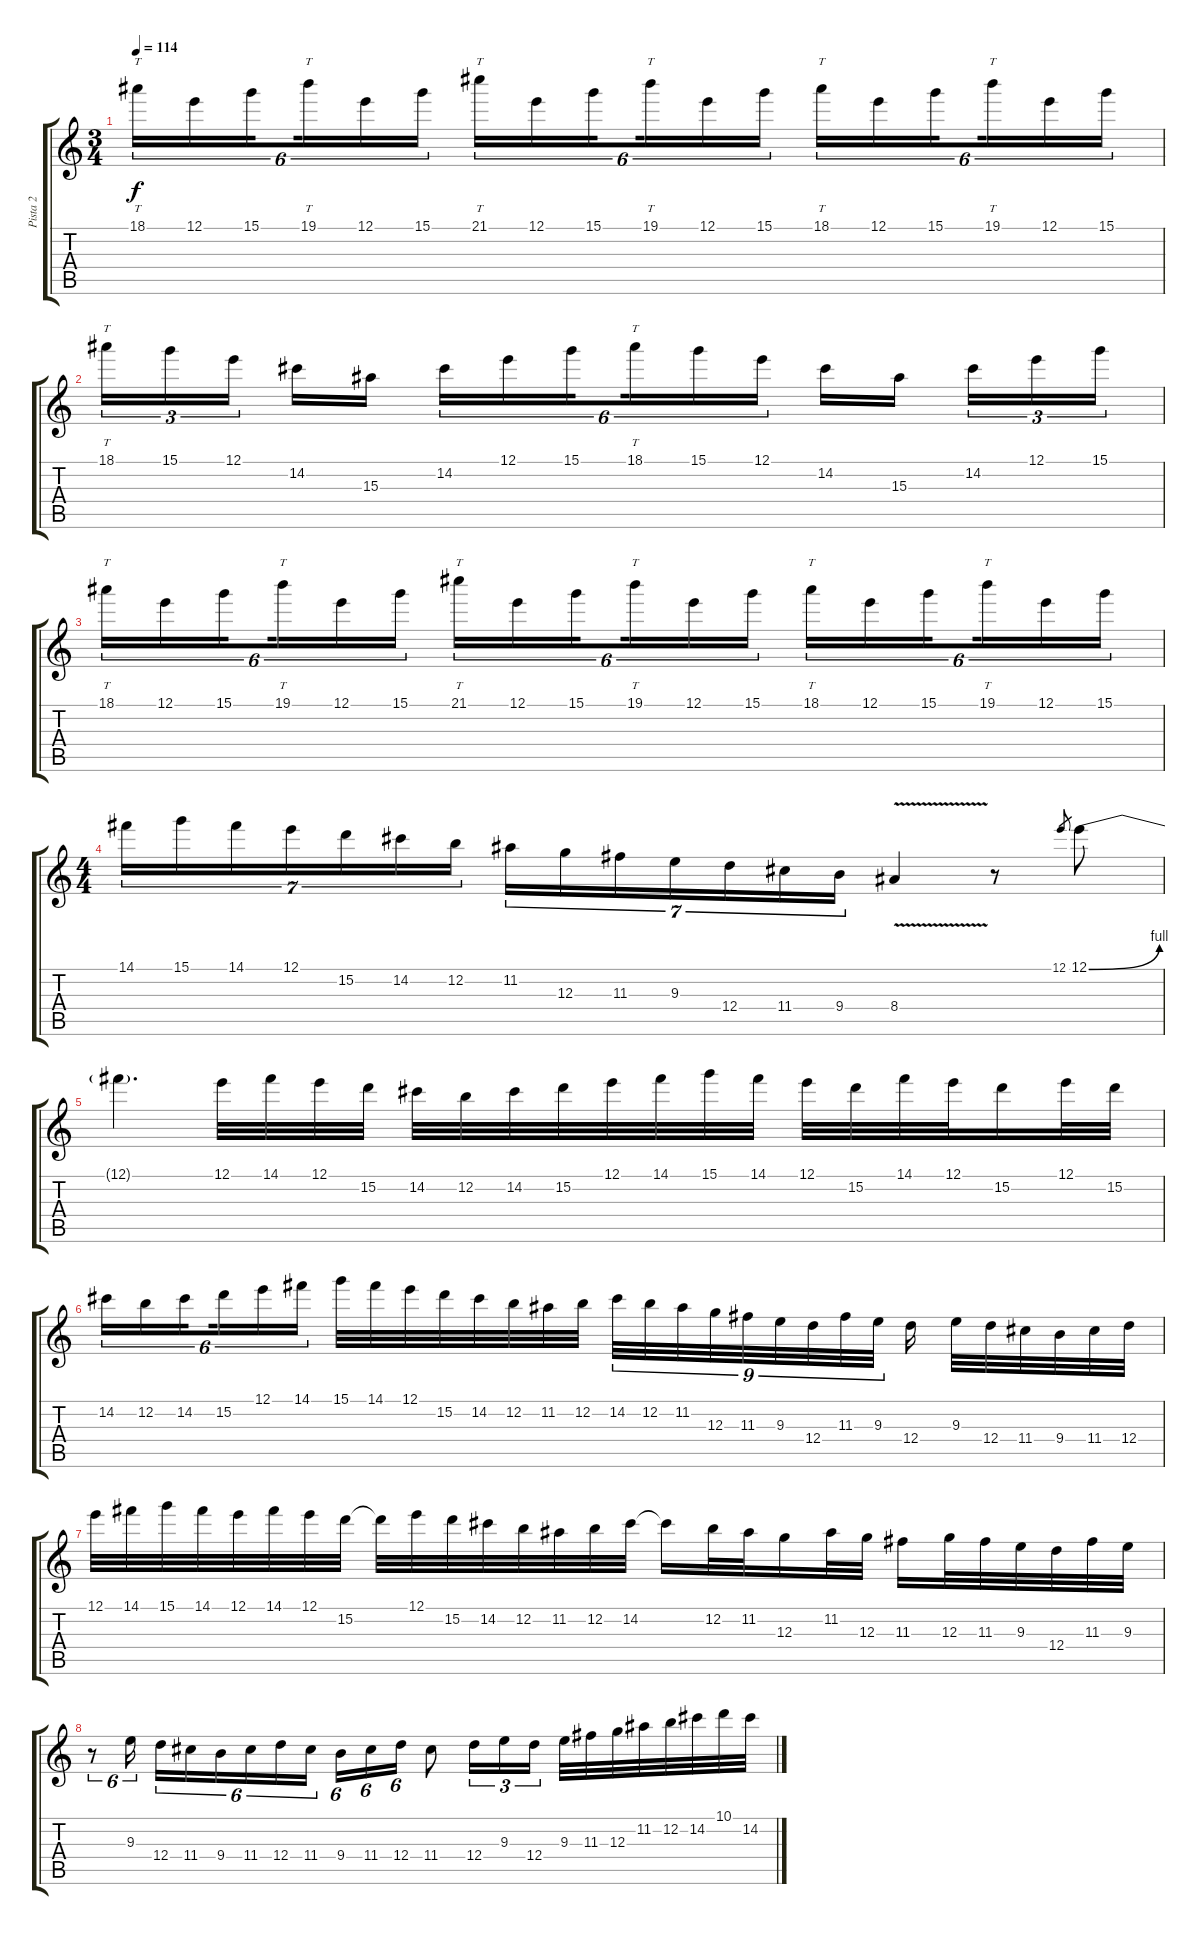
\track ("Pista 2" "Pista 2") {instrument overdrivenguitar}
\staff {score tabs}
\tuning (E4 B3 G3 D3 A2 E2) {hide}
\ts (3 4)
\tempo 114
\clef g2
\ks c
18.1.16{tt tu (6 4) dy f} 12.1.16{tu (6 4)} 15.1.16{tu (6 4) beam splitsecondary} 19.1.16{tt tu (6 4)} 12.1.16{tu (6 4)} 15.1.16{tu (6 4)} 21.1.16{tt tu (6 4)} 12.1.16{tu (6 4)} 15.1.16{tu (6 4) beam splitsecondary} 19.1.16{tt tu (6 4)} 12.1.16{tu (6 4)} 15.1.16{tu (6 4)} 18.1.16{tt tu (6 4)} 12.1.16{tu (6 4)} 15.1.16{tu (6 4) beam splitsecondary} 19.1.16{tt tu (6 4)} 12.1.16{tu (6 4)} 15.1.16{tu (6 4)} |
18.1.16{tt tu (3 2)} 15.1.16{tu (3 2)} 12.1.16{tu (3 2) beam splitsecondary} 14.2.16 15.3.16 14.2.16{tu (6 4)} 12.1.16{tu (6 4)} 15.1.16{tu (6 4) beam splitsecondary} 18.1.16{tt tu (6 4)} 15.1.16{tu (6 4)} 12.1.16{tu (6 4)} 14.2.16 15.3.16{beam splitsecondary} 14.2.16{tu (3 2)} 12.1.16{tu (3 2)} 15.1.16{tu (3 2)} |
18.1.16{tt tu (6 4)} 12.1.16{tu (6 4)} 15.1.16{tu (6 4) beam splitsecondary} 19.1.16{tt tu (6 4)} 12.1.16{tu (6 4)} 15.1.16{tu (6 4)} 21.1.16{tt tu (6 4)} 12.1.16{tu (6 4)} 15.1.16{tu (6 4) beam splitsecondary} 19.1.16{tt tu (6 4)} 12.1.16{tu (6 4)} 15.1.16{tu (6 4)} 18.1.16{tt tu (6 4)} 12.1.16{tu (6 4)} 15.1.16{tu (6 4) beam splitsecondary} 19.1.16{tt tu (6 4)} 12.1.16{tu (6 4)} 15.1.16{tu (6 4)} |
\ts (4 4)
14.1.16{tu (7 4)} 15.1.16{tu (7 4)} 14.1.16{tu (7 4)} 12.1.16{tu (7 4)} 15.2.16{tu (7 4)} 14.2.16{tu (7 4)} 12.2.16{tu (7 4)} 11.2.16{tu (7 4)} 12.3.16{tu (7 4)} 11.3.16{tu (7 4)} 9.3.16{tu (7 4)} 12.4.16{tu (7 4)} 11.4.16{tu (7 4)} 9.4.16{tu (7 4)} 8.4{v}.4 r.8 12.1.8{gr} 12.1{be (bend 0 0 60 4)}.8 |
12.1{t}.4{d} 12.1.32 14.1.32 12.1.32 15.2.32 14.2.32 12.2.32 14.2.32 15.2.32 12.1.32 14.1.32 15.1.32 14.1.32 12.1.32 15.2.32 14.1.32 12.1.32 15.2.16 12.1.32 15.2.32 |
14.2.16{tu (6 4)} 12.2.16{tu (6 4)} 14.2.16{tu (6 4) beam splitsecondary} 15.2.16{tu (6 4)} 12.1.16{tu (6 4)} 14.1.16{tu (6 4)} 15.1.32 14.1.32 12.1.32 15.2.32 14.2.32 12.2.32 11.2.32 12.2.32 14.2.32{tu (9 8)} 12.2.32{tu (9 8)} 11.2.32{tu (9 8)} 12.3.32{tu (9 8)} 11.3.32{tu (9 8)} 9.3.32{tu (9 8)} 12.4.32{tu (9 8)} 11.3.32{tu (9 8)} 9.3.32{tu (9 8)} 12.4.16 9.3.32 12.4.32 11.4.32 9.4.32 11.4.32 12.4.32 |
12.1.32 14.1.32 15.1.32 14.1.32 12.1.32 14.1.32 12.1.32 15.2.32 15.2{t}.32 12.1.32 15.2.32 14.2.32 12.2.32 11.2.32 12.2.32 14.2.32 14.2{t}.16 12.2.32 11.2.32 12.3.16 11.2.32 12.3.32 11.3.16 12.3.32 11.3.32 9.3.32 12.4.32 11.3.32 9.3.32 |
r.8{tu (6 4)} 9.3.16{tu (6 4) beam splitsecondary} 12.4.16{tu (6 4)} 11.4.16{tu (6 4)} 9.4.16{tu (6 4)} 11.4.16{tu (6 4)} 12.4.16{tu (6 4)} 11.4.16{tu (6 4) beam splitsecondary} 9.4.16{tu (6 4)} 11.4.16{tu (6 4)} 12.4.16{tu (6 4)} 11.4.8 12.4.16{tu (3 2)} 9.3.16{tu (3 2)} 12.4.16{tu (3 2)} 9.3.32 11.3.32 12.3.32 11.2.32 12.2.32 14.2.32 10.1.32 14.2.32
